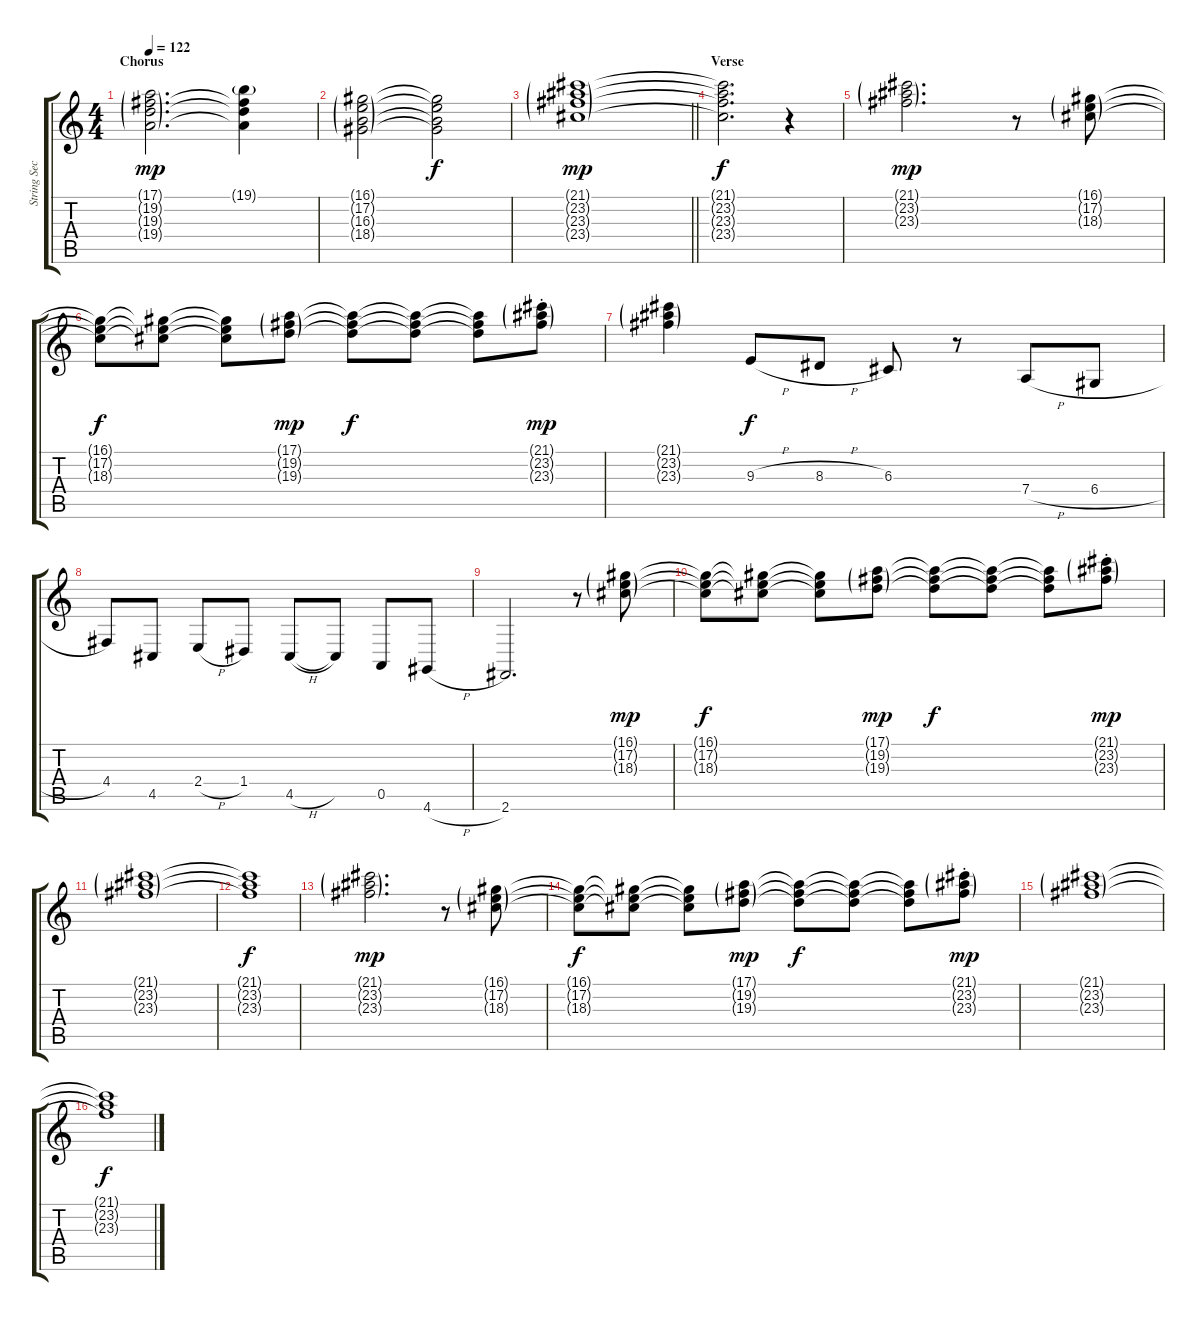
\track ("String Section" "String Sec") {instrument stringensemble1}
\staff {score tabs}
\tuning (E4 B3 G3 D3 A2 E2) {hide}
\ts (4 4)
\section ("" "Chorus")
\tempo 122
\clef g2
\ks c
(17.1{g} 19.2{g} 19.3{g} 19.4{g}).2{d dy mp} (19.1{g} 19.2{t} 19.3{t} 19.4{t}).4 |
(16.1{g} 17.2{g} 16.3{g} 18.4{g}).2 (16.1{t} 17.2{t} 16.3{t} 18.4{t}).2{dy f} |
\barLineRight lightlight
(21.1{g} 23.2{g} 23.3{g} 23.4{g}).1{dy mp} |
\section ("" "Verse")
(21.1{t} 23.2{t} 23.3{t} 23.4{t}).2{d dy f} r.4 |
(21.1{g} 23.2{g} 23.3{g}).2{d dy mp} r.8 (16.1{g} 17.2{g} 18.3{g}).8 |
(16.1{t} 17.2{t} 18.3{t}).8{dy f} (16.1{t} 17.2{t} 18.3{t}).8 (16.1{t} 17.2{t} 18.3{t}).8 (17.1{g} 19.2{g} 19.3{g}).8{dy mp} (17.1{t} 19.2{t} 19.3{t}).8{dy f} (17.1{t} 19.2{t} 19.3{t}).8 (17.1{t} 19.2{t} 19.3{t}).8 (21.1{g st} 23.2{g st} 23.3{g st}).8{dy mp} |
(21.1{g} 23.2{g} 23.3{g}).4 9.3{h}.8{dy f} 8.3{h}.8 6.3.8 r.8 7.4{h}.8 6.4{h}.8 |
4.4.8 4.5.8 2.4{h}.8 1.4.8 4.5{h}.8 4.5{t}.8 0.5.8 4.6{h}.8 |
2.6.2{d} r.8 (16.1{g} 17.2{g} 18.3{g}).8{dy mp} |
(16.1{t} 17.2{t} 18.3{t}).8{dy f} (16.1{t} 17.2{t} 18.3{t}).8 (16.1{t} 17.2{t} 18.3{t}).8 (17.1{g} 19.2{g} 19.3{g}).8{dy mp} (17.1{t} 19.2{t} 19.3{t}).8{dy f} (17.1{t} 19.2{t} 19.3{t}).8 (17.1{t} 19.2{t} 19.3{t}).8 (21.1{g st} 23.2{g st} 23.3{g st}).8{dy mp} |
(21.1{g} 23.2{g} 23.3{g}).1 |
(21.1{t} 23.2{t} 23.3{t}).1{dy f} |
(21.1{g} 23.2{g} 23.3{g}).2{d dy mp} r.8 (16.1{g} 17.2{g} 18.3{g}).8 |
(16.1{t} 17.2{t} 18.3{t}).8{dy f} (16.1{t} 17.2{t} 18.3{t}).8 (16.1{t} 17.2{t} 18.3{t}).8 (17.1{g} 19.2{g} 19.3{g}).8{dy mp} (17.1{t} 19.2{t} 19.3{t}).8{dy f} (17.1{t} 19.2{t} 19.3{t}).8 (17.1{t} 19.2{t} 19.3{t}).8 (21.1{g st} 23.2{g st} 23.3{g st}).8{dy mp} |
(21.1{g} 23.2{g} 23.3{g}).1 |
(21.1{t} 23.2{t} 23.3{t}).1{dy f}
